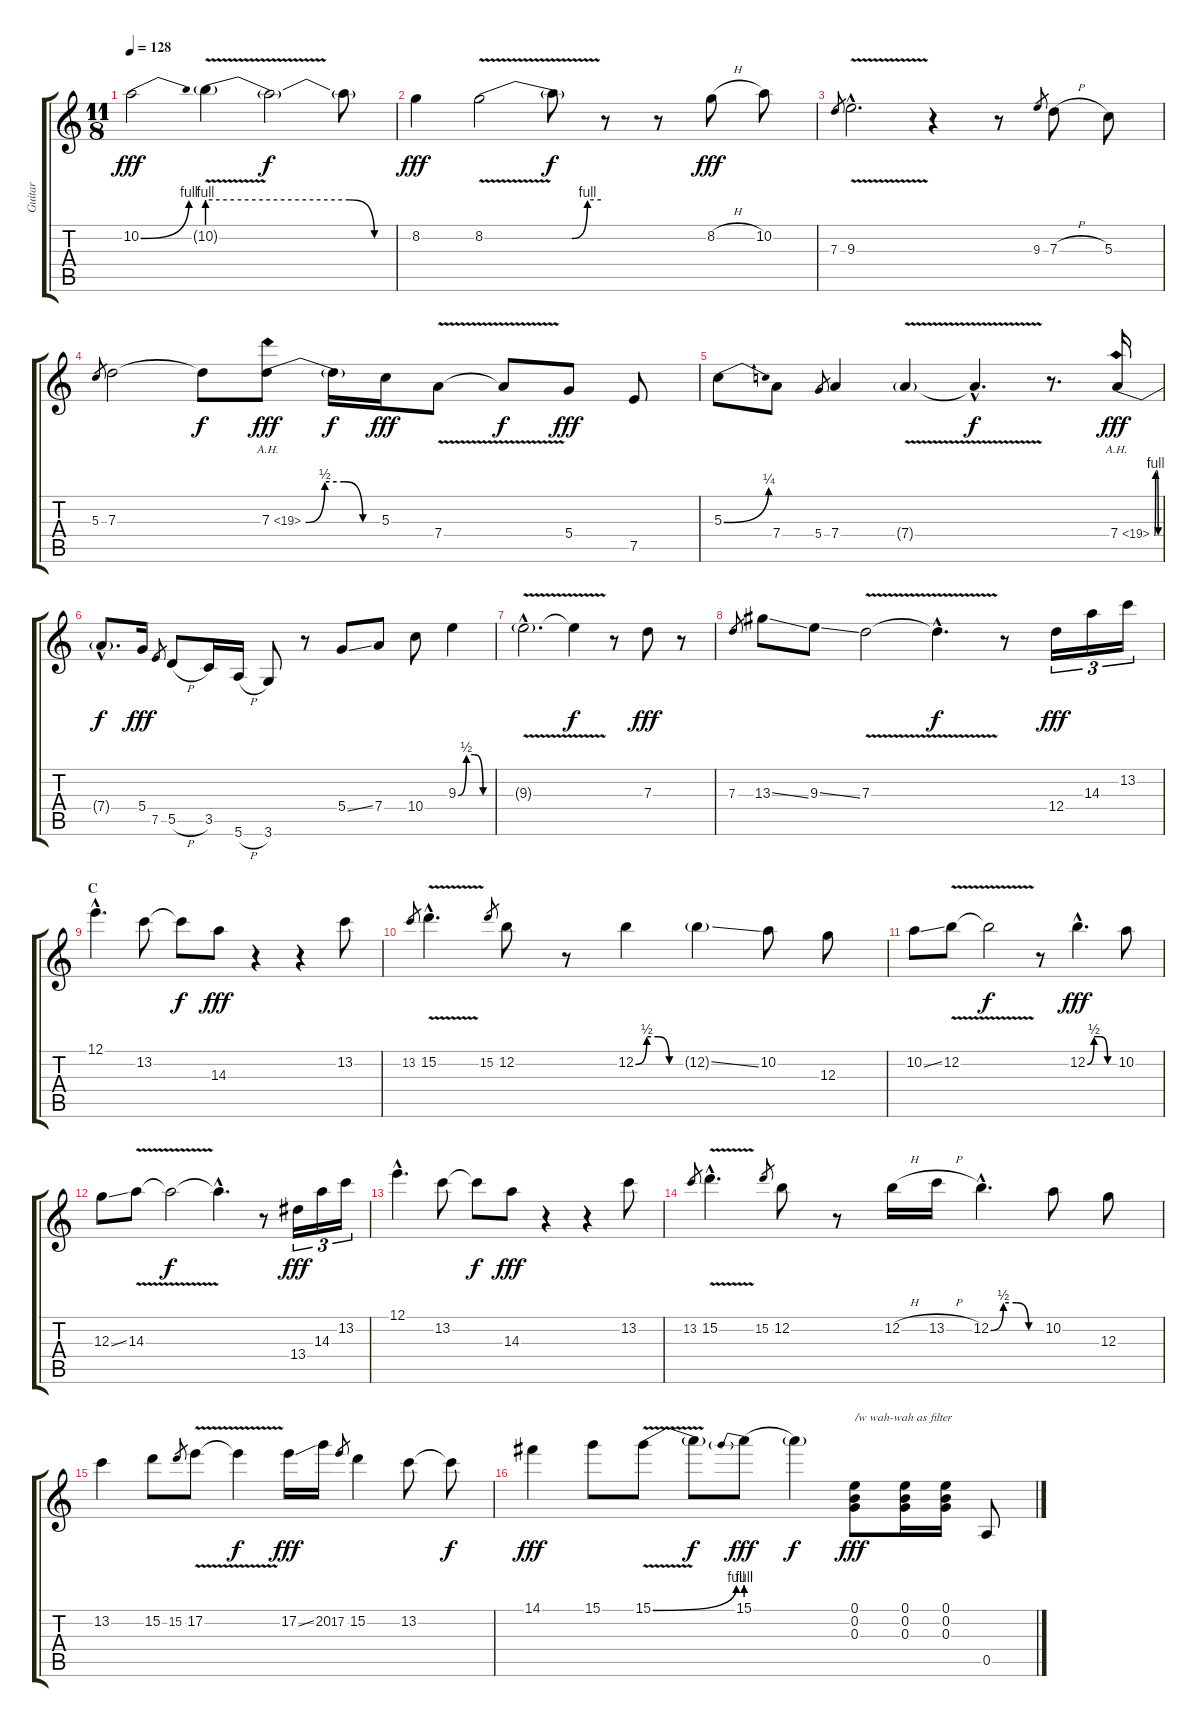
\track ("Guitar" "Guitar") {instrument distortionguitar}
\staff {score tabs}
\tuning (E4 B3 G3 D3 A2 E2) {hide}
\ts (11 8)
\tempo 128
\clef g2
\ks c
10.2{be (bend 0 0 60 4)}.2{dy fff} 10.2{be (custom 0 4 45 4 53 0 60 0) v g}.4 10.2{t}.2{dy f} 10.2{t}.8 |
8.2.4{dy fff} 8.2{be (custom 0 0 45 0 53 4 60 4) v}.2 8.2{t}.8{dy f} r.8 r.8 8.2{h}.8{dy fff} 10.2.8 |
7.3.8{gr} 9.3{v hac}.2{d} r.4 r.8 9.3.8{gr} 7.3{h}.8 5.3.8 |
5.3.8{gr} 7.3.2 7.3{t}.8{dy f} 7.3{be (custom 0 0 15 2 30 2 45 0 60 0) ah 12}.8{dy fff volume 0} 7.3{t}.16{dy f} 5.3.16{dy fff volume 16} 7.4{v}.8 7.4{t}.8{dy f} 5.4.8{dy fff} 7.5.8 |
5.3{be (bend 0 0 60 1)}.8 7.4.8 5.4.8{gr} 7.4.4 7.4{v g}.4 7.4{hac t}.4{d dy f} r.8{d} 7.4{be (custom 0 0 15 4 30 4 45 0 60 0) ah 12}.16{dy fff volume 0} |
7.4{hac t}.8{d dy f} 5.4.16{dy fff volume 16} 7.5.8{gr} 5.5{h}.8 3.5.16 5.6{h}.16 3.6.8 r.8 5.4{ss}.8 7.4.8 10.4.8 9.3{be (custom 0 0 15 2 30 2 45 0 60 0)}.4 |
9.3{v g hac}.2{d} 9.3{t}.4{dy f} r.8 7.3.8{dy fff} r.8 |
7.3.8{gr} 13.3{ss}.8 9.3{ss}.8 7.3{v}.2 7.3{hac t}.4{d dy f} r.8 12.4.16{tu (3 2) dy fff} 14.3.16{tu (3 2)} 13.2.16{tu (3 2)} |
\section ("" "C")
12.1{hac}.4{d} 13.2.8 13.2{t}.8{dy f} 14.3.8{dy fff} r.4 r.4 13.2.8 |
13.2.8{gr} 15.2{v hac}.4{d} 15.2.8{gr} 12.2.8 r.8 12.2{be (custom 0 0 15 2 30 2 45 0 60 0)}.4 12.2{ss g}.4 10.2.8 12.3.8 |
10.2{ss}.8 12.2{v}.8 12.2{t}.2{dy f} r.8 12.2{be (custom 0 0 15 2 30 2 45 0 60 0) hac}.4{d dy fff} 10.2.8 |
12.3{ss}.8 14.3{v}.8 14.3{t}.2{dy f} 14.3{hac t}.4{d} r.8 13.4.16{tu (3 2) dy fff} 14.3.16{tu (3 2)} 13.2.16{tu (3 2)} |
12.1{hac}.4{d} 13.2.8 13.2{t}.8{dy f} 14.3.8{dy fff} r.4 r.4 13.2.8 |
13.2.8{gr} 15.2{v hac}.4{d} 15.2.8{gr} 12.2.8 r.8 12.2{h}.16 13.2{h}.16 12.2{be (custom 0 0 15 2 30 2 45 0 60 0) hac}.4{d} 10.2.8 12.3.8 |
13.2.4 15.2.8 15.2.8{gr} 17.2{v}.8 17.2{t}.4{dy f} 17.2{ss}.16{dy fff} 20.2.16 17.2.8{gr} 15.2.4 13.2.8 13.2{t}.8{dy f} |
14.1.4{dy fff} 15.1.8 15.1{be (bend 0 0 60 4) v}.8 15.1{t}.8{dy f} 15.1{be (prebend 0 4 60 4)}.8{dy fff} 15.1{t}.4{dy f} (0.1 0.2 0.3).8{txt "/w wah-wah as filter" dy fff} (0.1 0.2 0.3).16 (0.1 0.2 0.3).16 0.5.8
